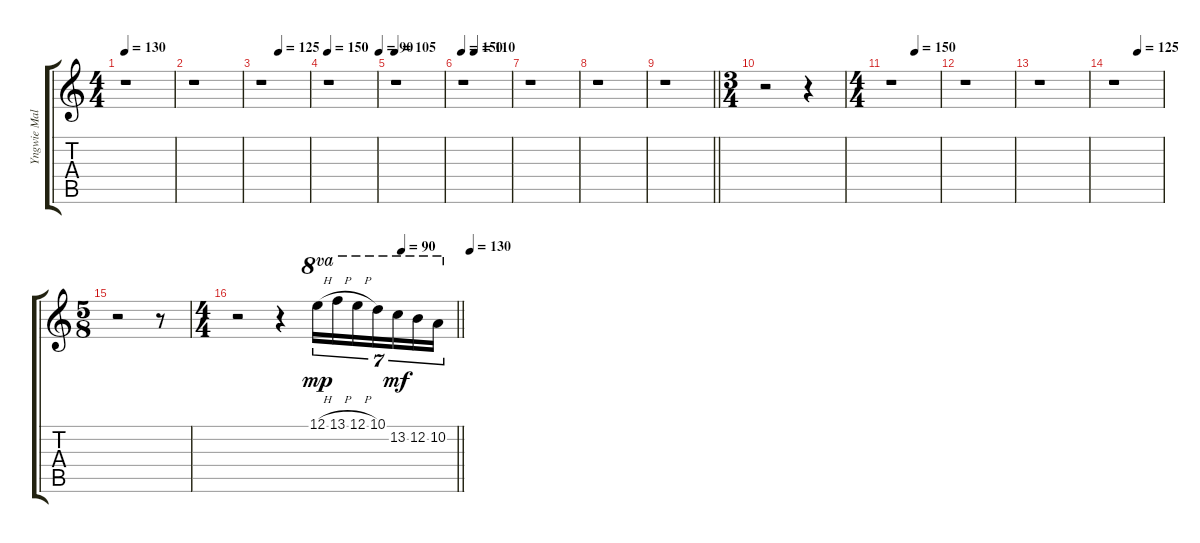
\track ("Yngwie Malmsteen-3" "Yngwie Mal") {instrument overdrivenguitar}
\staff {score tabs}
\tuning (E4 B3 G3 D3 A2 E2) {hide}
\ts (4 4)
\tempo 130
\clef g2
\ks c
r.1{dy mp instrument overdrivenguitar} |
r.1 |
\tempo (125 0.375)
r.1 |
\tempo (90 1.0625)
\tempo 150
r.1 |
\tempo 105
\tempo (150 1.375)
r.1 |
\tempo (110 0.25)
r.1 |
r.1 |
r.1 |
\barLineRight lightlight
r.1 |
\ts (3 4)
r.2 r.4 |
\ts (4 4)
\tempo (150 0.5)
r.1 |
r.1 |
r.1 |
\tempo (125 0.5)
r.1 |
\ts (5 8)
r.2 r.8 |
\ts (4 4)
\tempo (90 0.75)
\tempo (130 1.0625)
\barLineRight lightlight
r.2 r.4 12.1{h}.16{tu (7 4) ot 8va} 13.1{h}.16{tu (7 4) ot 8va} 12.1{h}.16{tu (7 4) ot 8va} 10.1.16{tu (7 4) ot 8va} 13.2.16{tu (7 4) ot 8va dy mf} 12.2.16{tu (7 4) ot 8va} 10.2.16{tu (7 4) ot 8va}
